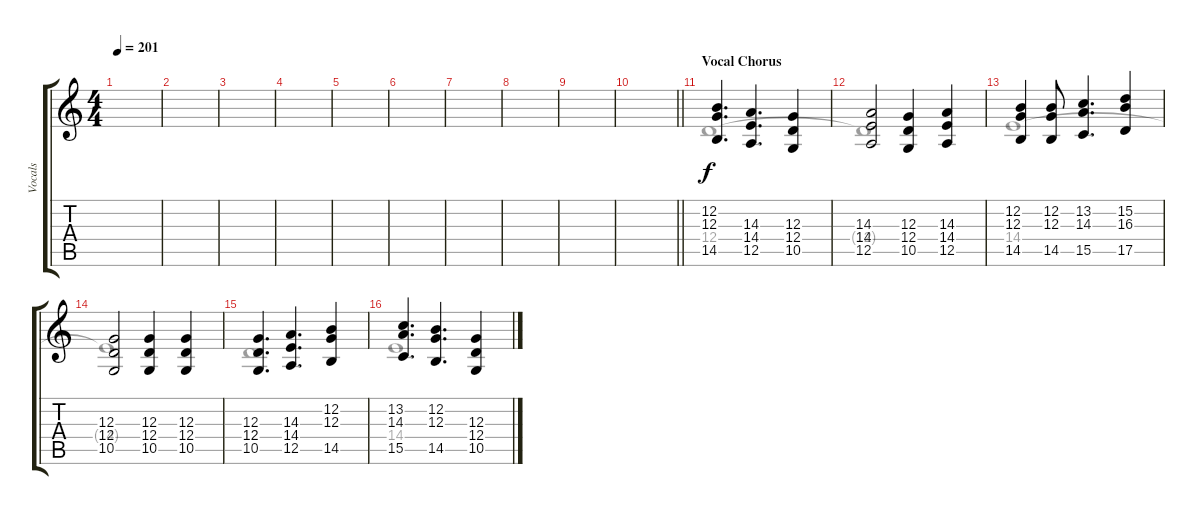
\track ("Vocals" "Vocals") {instrument altosax}
\staff {score tabs}
\tuning (E4 B3 G3 D3 A2 E2) {hide}
\voice
\ts (4 4)
\tempo 201
\clef g2
\ks c
|
|
|
|
|
|
|
|
|
\barLineRight lightlight
|
\section ("" "Vocal Chorus")
(12.2 12.3 14.5).4{d} (14.3 14.4 12.5).4{d} (12.3 12.4 10.5).4 |
(14.3 14.4 12.5).2 (12.3 12.4 10.5).4 (14.3 14.4 12.5).4 |
(12.2 12.3 14.5).4 (12.2 12.3 14.5).8 (13.2 14.3 15.5).4{d} (15.2 16.3 17.5).4 |
(12.3 12.4 10.5).2 (12.3 12.4 10.5).4 (12.3 12.4 10.5).4 |
(12.3 12.4 10.5).4{d} (14.3 14.4 12.5).4{d} (12.2 12.3 14.5).4 |
(13.2 14.3 15.5).4{d} (12.2 12.3 14.5).4{d} (12.3 12.4 10.5).4
\voice
\clef g2
\ottava regular
\simile none
\ks c
|
|
|
|
|
|
|
|
|
\barLineRight lightlight
|
12.4.1 |
12.4{t}.1 |
14.4.1 |
14.4{t}.1 |
12.4.1 |
14.4.1
